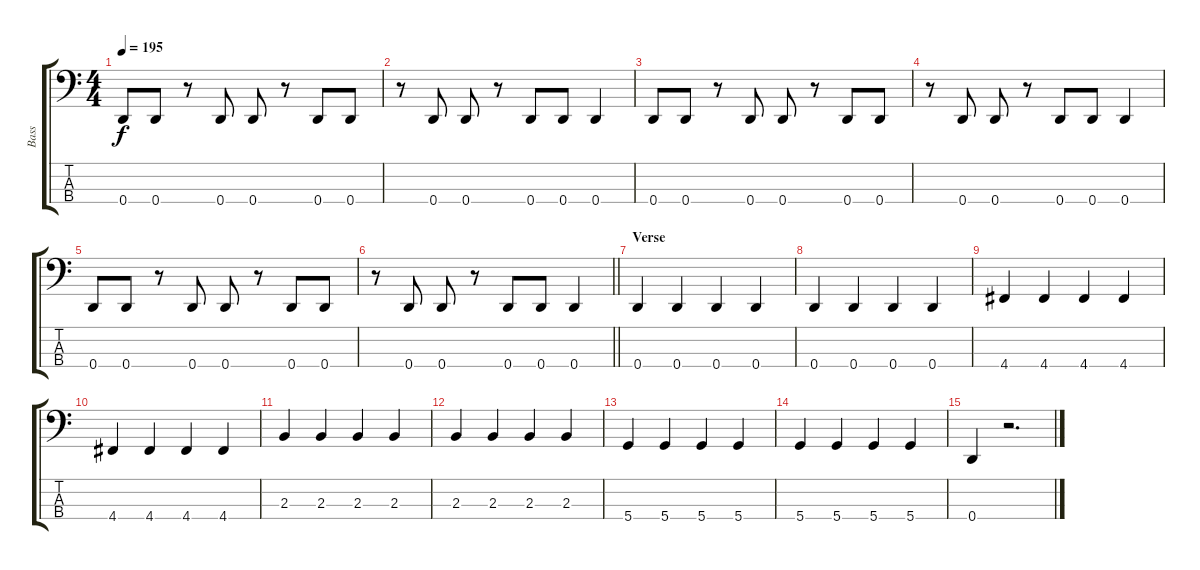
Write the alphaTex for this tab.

\track ("Bass" "Bass") {instrument electricbassfinger}
\staff {score tabs}
\tuning (G2 D2 A1 D1) {hide}
\ts (4 4)
\tempo 195
\clef f4
\ks c
0.4.8{dy f} 0.4.8 r.8 0.4.8 0.4.8 r.8 0.4.8 0.4.8 |
r.8 0.4.8 0.4.8 r.8 0.4.8 0.4.8 0.4.4 |
0.4.8 0.4.8 r.8 0.4.8 0.4.8 r.8 0.4.8 0.4.8 |
r.8 0.4.8 0.4.8 r.8 0.4.8 0.4.8 0.4.4 |
0.4.8 0.4.8 r.8 0.4.8 0.4.8 r.8 0.4.8 0.4.8 |
\barLineRight lightlight
r.8 0.4.8 0.4.8 r.8 0.4.8 0.4.8 0.4.4 |
\section ("" "Verse")
0.4.4 0.4.4 0.4.4 0.4.4 |
0.4.4 0.4.4 0.4.4 0.4.4 |
4.4.4 4.4.4 4.4.4 4.4.4 |
4.4.4 4.4.4 4.4.4 4.4.4 |
2.3.4 2.3.4 2.3.4 2.3.4 |
2.3.4 2.3.4 2.3.4 2.3.4 |
5.4.4 5.4.4 5.4.4 5.4.4 |
5.4.4 5.4.4 5.4.4 5.4.4 |
0.4.4 r.2{d}
